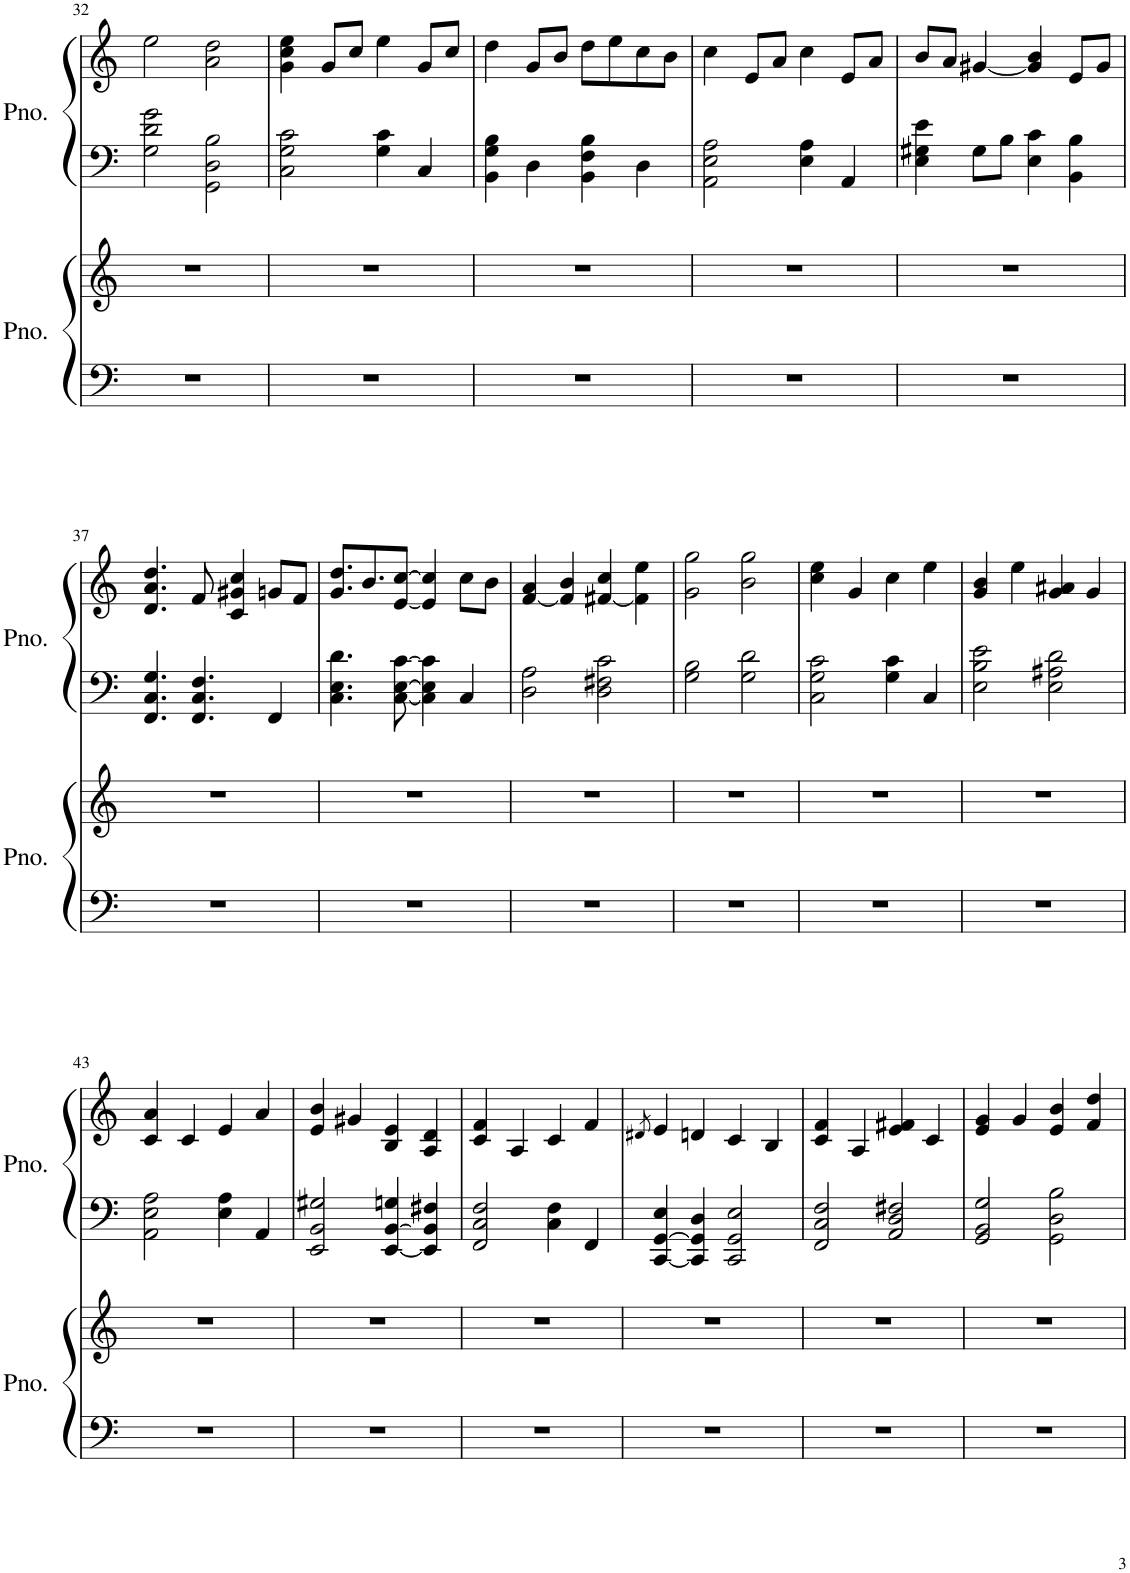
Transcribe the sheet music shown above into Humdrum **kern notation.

**kern	**kern	**kern	**kern
*part2	*part2	*part1	*part1
*staff4	*staff3	*staff2	*staff1
*I"Piano	*	*I"Piano	*
*I'Pno.	*	*I'Pno.	*
!!LO:PB:g=z
*clefF4	*clefG2	*clefF4	*clefG2
*k[]	*k[]	*k[]	*k[]
*M4/4	*M4/4	*M4/4	*M4/4
=32	=32	=32	=32
1r	1r	2G\ 2d\ 2g\	2ee\
.	.	2GG\ 2D\ 2B\	2a\ 2dd\
=33	=33	=33	=33
1r	1r	2C\ 2G\ 2c\	4g\ 4cc\ 4ee\
.	.	.	8g/L
.	.	.	8cc/J
.	.	4G\ 4c\	4ee\
.	.	4C/	8g/L
.	.	.	8cc/J
=34	=34	=34	=34
1r	1r	4BB\ 4G\ 4B\	4dd\
.	.	4D\	8g/L
.	.	.	8b/J
.	.	4BB\ 4F\ 4B\	8dd\L
.	.	.	8ee\
.	.	4D\	8cc\
.	.	.	8b\J
=35	=35	=35	=35
1r	1r	2AA\ 2E\ 2A\	4cc\
.	.	.	8e/L
.	.	.	8a/J
.	.	4E\ 4A\	4cc\
.	.	4AA/	8e/L
.	.	.	8a/J
=36	=36	=36	=36
1r	1r	4E\ 4G#X\ 4e\	8b/L
.	.	.	8a/J
.	.	8G#\L	[4g#X/
.	.	8B\J	.
.	.	4E\ 4c\	4g#/] 4b/
.	.	4BB\ 4B\	8e/L
.	.	.	8g#/J
!!LO:LB:g=z
=37	=37	=37	=37
1r	1r	4.FF/ 4.C/ 4.G/	4.d/ 4.a/ 4.dd/
.	.	4.FF/ 4.C/ 4.F/	8f/
.	.	.	4c/ 4g#X/ 4cc/
.	.	4FF/	8gn/L
.	.	.	8f/J
=38	=38	=38	=38
1r	1r	4.C\ 4.E\ 4.d\	8.g/ 8.dd/L
.	.	.	8.b/
.	.	[8C\ [8E\ [8c\	[8e/ [8cc/J
.	.	4C\] 4E\] 4c\]	4e/] 4cc/]
.	.	4C/	8cc\L
.	.	.	8b\J
=39	=39	=39	=39
1r	1r	2D\ 2A\	[4f/ 4a/
.	.	.	4f/] 4b/
.	.	2D\ 2F#X\ 2c\	[4f#X/ 4cc/
.	.	.	4f#\] 4ee\
=40	=40	=40	=40
1r	1r	2G\ 2B\	2g\ 2gg\
.	.	2G\ 2d\	2b\ 2gg\
=41	=41	=41	=41
1r	1r	2C\ 2G\ 2c\	4cc\ 4ee\
.	.	.	4g/
.	.	4G\ 4c\	4cc\
.	.	4C/	4ee\
=42	=42	=42	=42
1r	1r	2E\ 2B\ 2e\	4g/ 4b/
.	.	.	4ee\
.	.	2E\ 2A#X\ 2d\	4g/ 4a#X/
.	.	.	4g/
!!LO:LB:g=z
=43	=43	=43	=43
1r	1r	2AA\ 2E\ 2A\	4c/ 4a/
.	.	.	4c/
.	.	4E\ 4A\	4e/
.	.	4AA/	4a/
=44	=44	=44	=44
1r	1r	2EE/ 2BB/ 2G#X/	4e/ 4b/
.	.	.	4g#X/
.	.	[4EE/ [4BB/ 4Gn/	4B/ 4e/
.	.	4EE/] 4BB/] 4F#X/	4A/ 4d/
=45	=45	=45	=45
1r	1r	2FF/ 2C/ 2F/	4c/ 4f/
.	.	.	4A/
.	.	4C\ 4F\	4c/
.	.	4FF/	4f/
=46	=46	=46	=46
.	.	.	8qd#X/
1r	1r	[4CC/ [4GG/ 4E/	4e/
.	.	4CC/] 4GG/] 4D/	4dn/
.	.	2CC/ 2GG/ 2E/	4c/
.	.	.	4B/
=47	=47	=47	=47
1r	1r	2FF/ 2C/ 2F/	4c/ 4f/
.	.	.	4A/
.	.	2AA/ 2D/ 2F#X/	4e/ 4f#X/
.	.	.	4c/
=48	=48	=48	=48
1r	1r	2GG/ 2BB/ 2G/	4e/ 4g/
.	.	.	4g/
.	.	2GG\ 2D\ 2B\	4e/ 4b/
.	.	.	4f/ 4dd/
=	=	=	=
*-	*-	*-	*-
